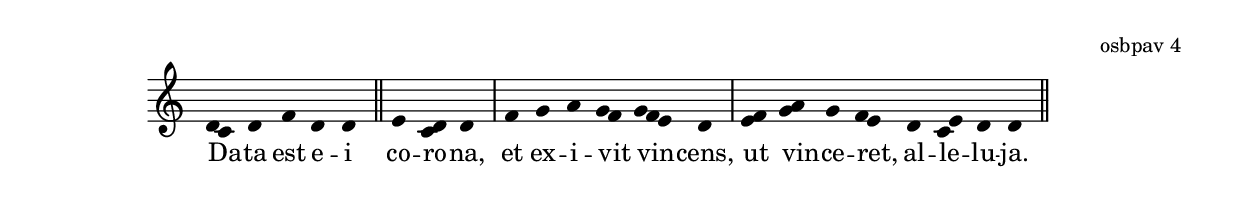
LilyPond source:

\version "2.19.32"

\include "../lib/synopsis.ily"

\score {
  \transpose c c' {
    \plainchant
    \melisma { d4 c } d f d d \bar "||"
    e \melisma { c d } d \bar "|"
    f g a \melisma { g f } \melisma { g f e } d \bar "|"
    \melisma { e f } \melisma { g a } g \melisma { f e } d \melisma { c e } d d \bar "||"
  }
  \addlyrics {
    Da -- ta est e -- i
    co -- ro -- na,
    et ex -- i -- vit vin -- cens,
    ut vin -- ce -- ret, al -- le -- lu -- ja.
  }
  \header {
    quid = "antiphona"
    fontes = "osbpav 4"
    modus = "2" % Euouae deest, sed modus praescribitur in annotatione
  }
}

%{
\score {
  \transpose c c' {
    \plainchant

  }
  \addlyrics {

  }
  \header {
    fontes = ""
  }
}
%}